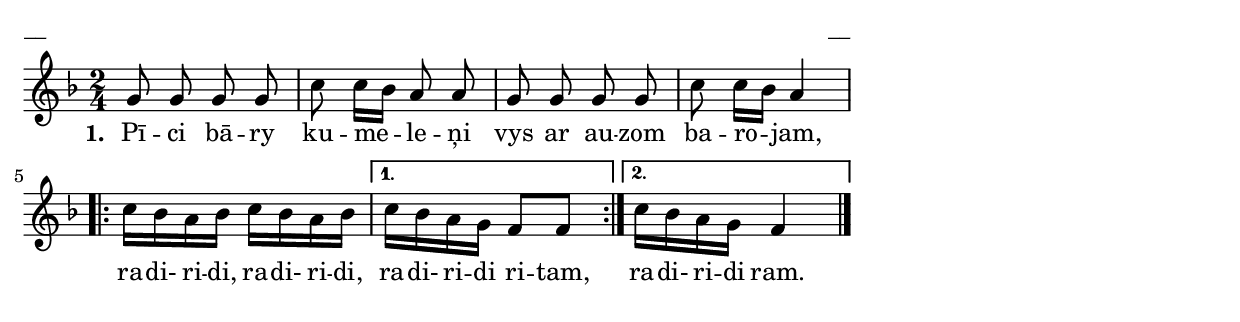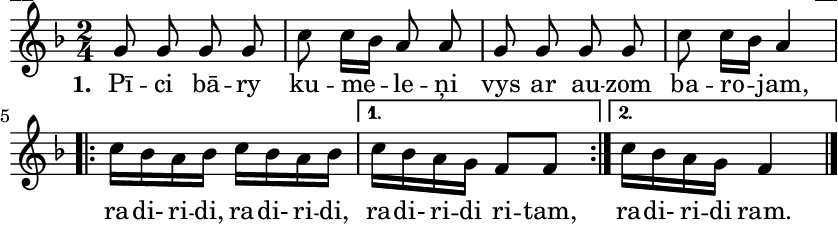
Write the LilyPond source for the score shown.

\version "2.13.18"
#(ly:set-option 'crop #t)

\paper {
line-width = 14\cm
left-margin = 0.4\cm
between-system-padding = 0.1\cm
between-system-space = 0.1\cm
}
% SBTZK, p.49
\layout {
indent = #0
ragged-last = ##f
}


voiceA = \relative c' {
\clef "treble"
\key f \major
\time 2/4
  g'8 g g g | c c16 [bes] a8 a | g g g g | c c16 [bes] a4 |
  \stemDown
  \autoBeamOn
  \repeat volta 2 {
    c16 bes a bes c bes a bes 
  }
  \alternative {
    { c16 bes a g \stemNeutral f8 f }
    {\stemDown c'16 bes a g \stemNeutral f4 \bar"|."}
  }
}

lyricA = \lyricmode {
  \set stanza = "1. "
Pī -- ci bā -- ry ku -- me -- le -- ņi vys ar au -- zom ba -- ro -- jam,
ra -- di- ri -- di, ra -- di- ri -- di, ra -- di- ri -- di ri -- tam, ra -- di- ri -- di ram.
}

fullScore = <<
%\new ChordNames { \chordsA }
\new Staff {
<<
\new Voice = "voiceA" { \oneVoice \autoBeamOff \voiceA }
\new Lyrics \lyricsto "voiceA"  \lyricA
>>
}
>>



\score {
\fullScore
\header { piece = "__" opus = "__" }
}
\markup { \with-color #(x11-color 'white) \sans \smaller "__" }
\score {
\unfoldRepeats
\fullScore
\midi {
\context { \Staff \remove "Staff_performer" }
\context { \Voice \consists "Staff_performer" }
}
}


